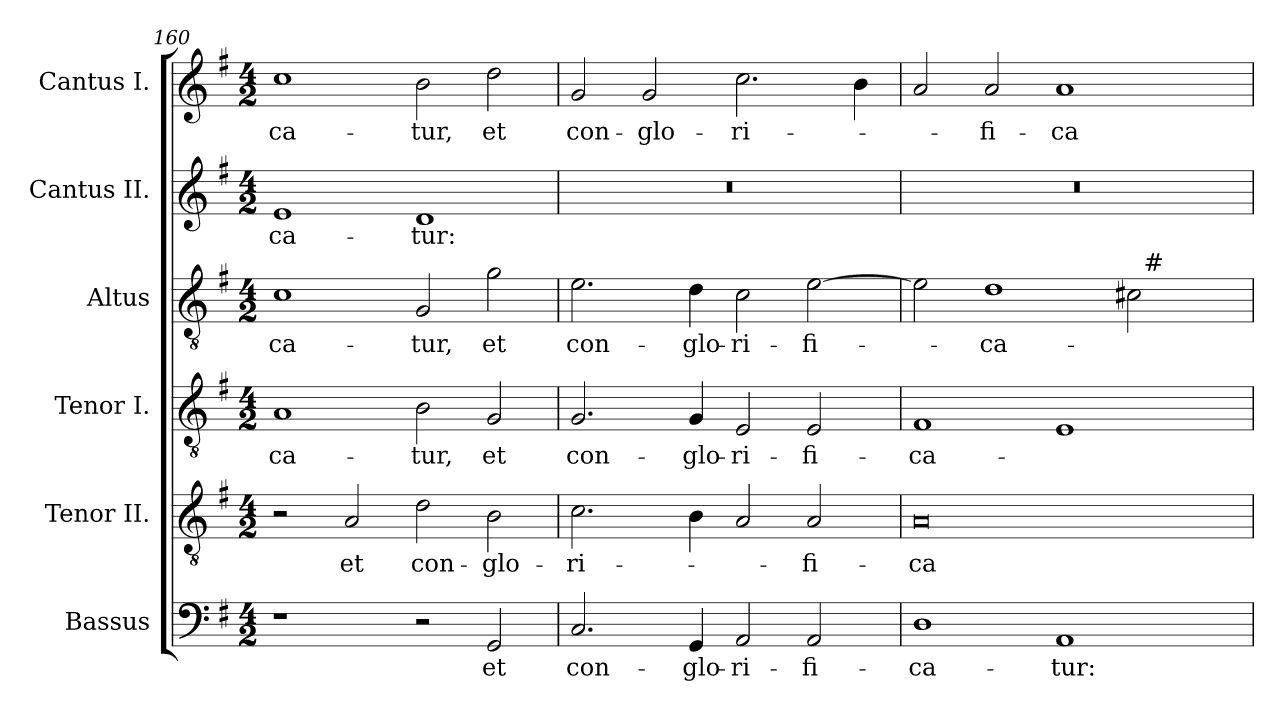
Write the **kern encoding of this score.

**kern	**text	**kern	**text	**kern	**text	**kern	**text	**kern	**text	**kern	**text
*part6	*part6	*part5	*part5	*part4	*part4	*part3	*part3	*part2	*part2	*part1	*part1
*staff6	*staff6	*staff5	*staff5	*staff4	*staff4	*staff3	*staff3	*staff2	*staff2	*staff1	*staff1
*I"Bassus	*	*I"Tenor II.	*	*I"Tenor I.	*	*I"Altus	*	*I"Cantus II.	*	*I"Cantus I.	*
*I'B.	*	*I'T. II.	*	*I'T. I.	*	*I'A.	*	*I'C. II	*	*I'C. I	*
!!LO:PB:g=z
*clefF4	*	*clefGv2	*	*clefGv2	*	*clefGv2	*	*clefG2	*	*clefG2	*
*	*	*ITrd7c12	*	*ITrd7c12	*	*ITrd7c12	*	*	*	*	*
*k[f#]	*	*k[f#]	*	*k[f#]	*	*k[f#]	*	*k[f#]	*	*k[f#]	*
*G:	*	*G:	*	*G:	*	*G:	*	*G:	*	*G:	*
*M4/2	*	*M4/2	*	*M4/2	*	*M4/2	*	*M4/2	*	*M4/2	*
=160	=160	=160	=160	=160	=160	=160	=160	=160	=160	=160	=160
!	!	!	!	!	!LO:LY:b:color=#000000	!	!	!	!	!	!
!	!	!	!	!	!	!	!LO:LY:b:color=#000000	!	!	!	!
!	!	!	!	!	!	!	!	!	!LO:LY:b:color=#000000	!	!
!	!	!	!	!	!	!	!	!	!	!	!LO:LY:b:color=#000000
1r	.	2r	.	1AAi	-ca-	1Ci	-ca-	1ei	-ca-	1cci	-ca-
!	!	!	!LO:LY:b:color=#000000	!	!	!	!	!	!	!	!
.	.	2AAi/	et	.	.	.	.	.	.	.	.
!	!	!	!LO:LY:b:color=#000000	!	!	!	!	!	!	!	!
!	!	!	!	!	!LO:LY:b:color=#000000	!	!	!	!	!	!
!	!	!	!	!	!	!	!LO:LY:b:color=#000000	!	!	!	!
!	!	!	!	!	!	!	!	!	!LO:LY:b:color=#000000	!	!
!	!	!	!	!	!	!	!	!	!	!	!LO:LY:b:color=#000000
2r	.	2Di\	con-	2BBi\	-tur,	2GGi/	-tur,	1di	-tur:	2bi\	-tur,
!	!LO:LY:b:color=#000000	!	!	!	!	!	!	!	!	!	!
!	!	!	!LO:LY:b:color=#000000	!	!	!	!	!	!	!	!
!	!	!	!	!	!LO:LY:b:color=#000000	!	!	!	!	!	!
!	!	!	!	!	!	!	!LO:LY:b:color=#000000	!	!	!	!
!	!	!	!	!	!	!	!	!	!	!	!LO:LY:b:color=#000000
2GGi/	et	2BBi\	-glo-	2GGi/	et	2Gi\	et	.	.	2ddi\	et
=161	=161	=161	=161	=161	=161	=161	=161	=161	=161	=161	=161
!	!LO:LY:b:color=#000000	!	!	!	!	!	!	!	!	!	!
!	!	!	!LO:LY:b:color=#000000	!	!	!	!	!	!	!	!
!	!	!	!	!	!LO:LY:b:color=#000000	!	!	!	!	!	!
!	!	!	!	!	!	!	!LO:LY:b:color=#000000	!LO:N:vis=1	!	!	!
!	!	!	!	!	!	!	!	!	!	!	!LO:LY:b:color=#000000
2.Ci/	con-	2.Ci\	-ri-	2.GGi/	con-	2.Ei\	con-	0r	.	2gi/	con-
!	!	!	!	!	!	!	!	!	!	!	!LO:LY:b:color=#000000
.	.	.	.	.	.	.	.	.	.	2gi/	-glo-
!	!LO:LY:b:color=#000000	!	!	!	!	!	!	!	!	!	!
!	!	!	!	!	!LO:LY:b:color=#000000	!	!	!	!	!	!
!	!	!	!	!	!	!	!LO:LY:b:color=#000000	!	!	!	!
4GGi/	-glo-	4BBi\	.	4GGi/	-glo-	4Di\	-glo-	.	.	.	.
!	!LO:LY:b:color=#000000	!	!	!	!	!	!	!	!	!	!
!	!	!	!	!	!LO:LY:b:color=#000000	!	!	!	!	!	!
!	!	!	!	!	!	!	!LO:LY:b:color=#000000	!	!	!	!
!	!	!	!	!	!	!	!	!	!	!	!LO:LY:b:color=#000000
2AAi/	-ri-	2AAi/	.	2EEi/	-ri-	2Ci\	-ri-	.	.	2.cci\	-ri-
!	!LO:LY:b:color=#000000	!	!	!	!	!	!	!	!	!	!
!	!	!	!LO:LY:b:color=#000000	!	!	!	!	!	!	!	!
!	!	!	!	!	!LO:LY:b:color=#000000	!	!	!	!	!	!
!	!	!	!	!	!	!	!LO:LY:b:color=#000000	!	!	!	!
2AAi/	-fi-	2AAi/	-fi-	2EEi/	-fi-	[2Ei\	-fi-	.	.	.	.
.	.	.	.	.	.	.	.	.	.	4bi\	.
=162	=162	=162	=162	=162	=162	=162	=162	=162	=162	=162	=162
!	!LO:LY:b:color=#000000	!	!	!	!	!	!	!	!	!	!
!	!	!	!LO:LY:b:color=#000000	!	!	!	!	!	!	!	!
!	!	!	!	!	!LO:LY:b:color=#000000	!	!	!LO:N:vis=1	!	!	!
*	*	*	*	*	*	*^	*	*	*	*	*
1Di	-ca-	0AAi	-ca-	1FF#i	-ca-	2Ei\]	1ryy	.	0r	.	2ai/	.
!	!	!	!	!	!	!	!	!LO:LY:b:color=#000000	!	!	!	!
!	!	!	!	!	!	!	!	!	!	!	!	!LO:LY:b:color=#000000
.	.	.	.	.	.	1Di	.	-ca-	.	.	2ai/	-fi-
!	!LO:LY:b:color=#000000	!	!	!	!	!	!	!	!	!	!	!
!	!	!	!	!	!	!	!	!	!	!	!	!LO:LY:b:color=#000000
1AAi	-tur:	.	.	1EEi	.	.	2ryy	.	.	.	1ai	-ca-
.	.	.	.	.	.	2C#i\	32ryy	.	.	.	.	.
.	.	.	.	.	.	.	256ryy	.	.	.	.	.
!	!	!	!	!	!	!	!LO:TX:a:t=#	!	!	!	!	!
.	.	.	.	.	.	.	4ryy	.	.	.	.	.
.	.	.	.	.	.	.	8ryy	.	.	.	.	.
.	.	.	.	.	.	.	16ryy	.	.	.	.	.
.	.	.	.	.	.	.	64..ryy	.	.	.	.	.
*	*	*	*	*	*	*v	*v	*	*	*	*	*
=	=	=	=	=	=	=	=	=	=	=	=
*-	*-	*-	*-	*-	*-	*-	*-	*-	*-	*-	*-
